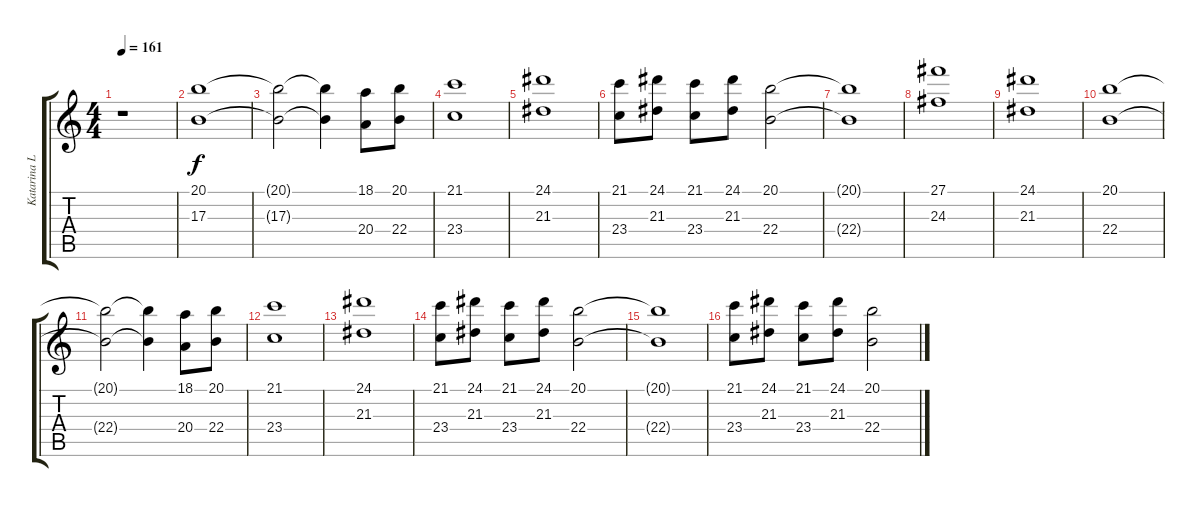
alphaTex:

\track ("Katarina Lilja" "Katarina L") {instrument altosax}
\staff {score tabs}
\tuning (Eb4 Bb3 Gb3 Db3 Ab2 Eb2) {hide}
\ts (4 4)
\tempo 161
\clef g2
\ks c
r.1{dy f} |
(20.1 17.3).1{volume 14 balance 0 instrument stringensemble2} |
(20.1{t} 17.3{t}).2 (20.1{t} 17.3{t}).4 (18.1 20.4).8 (20.1 22.4).8 |
(21.1 23.4).1 |
(24.1 21.3).1 |
(21.1 23.4).8 (24.1 21.3).8 (21.1 23.4).8 (24.1 21.3).8 (20.1 22.4).2 |
(20.1{t} 22.4{t}).1 |
(27.1 24.3).1 |
(24.1 21.3).1 |
(20.1 22.4).1 |
(20.1{t} 22.4{t}).2 (20.1{t} 22.4{t}).4 (18.1 20.4).8 (20.1 22.4).8 |
(21.1 23.4).1 |
(24.1 21.3).1 |
(21.1 23.4).8 (24.1 21.3).8 (21.1 23.4).8 (24.1 21.3).8 (20.1 22.4).2 |
(20.1{t} 22.4{t}).1 |
(21.1 23.4).8 (24.1 21.3).8 (21.1 23.4).8 (24.1 21.3).8 (20.1 22.4).2
